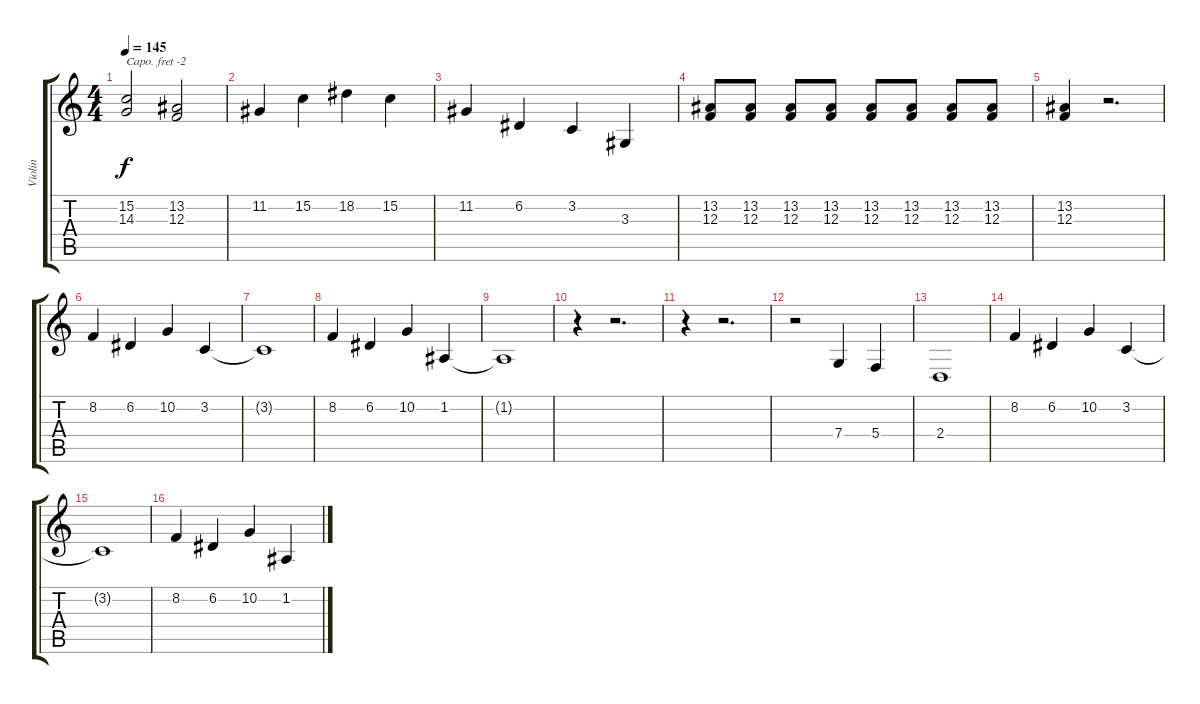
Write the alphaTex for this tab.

\track ("Violin" "Violin") {instrument stringensemble1}
\staff {score tabs}
\capo -2
\tuning (E4 B3 G3 D3 A2 D2) {hide}
\ts (4 4)
\tempo 145
\clef g2
\ks c
(15.2 14.3).2{dy f} (13.2 12.3).2 |
11.2.4 15.2.4 18.2.4 15.2.4 |
11.2.4 6.2.4 3.2.4 3.3.4 |
(13.2 12.3).8 (13.2 12.3).8 (13.2 12.3).8 (13.2 12.3).8 (13.2 12.3).8 (13.2 12.3).8 (13.2 12.3).8 (13.2 12.3).8 |
(13.2 12.3).4 r.2{d} |
8.2.4 6.2.4 10.2.4 3.2.4 |
3.2{t}.1 |
8.2.4 6.2.4 10.2.4 1.2.4 |
1.2{t}.1 |
r.4 r.2{d} |
r.4 r.2{d} |
r.2 7.4.4 5.4.4 |
2.4.1 |
8.2.4 6.2.4 10.2.4 3.2.4 |
3.2{t}.1 |
8.2.4 6.2.4 10.2.4 1.2.4
